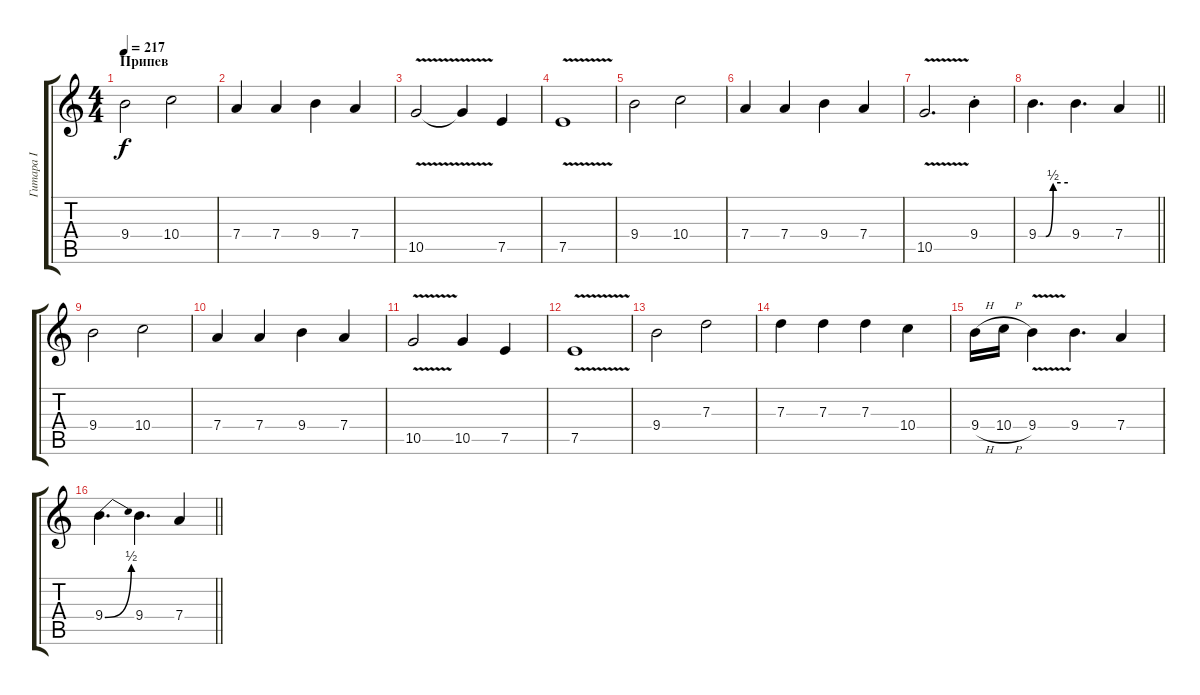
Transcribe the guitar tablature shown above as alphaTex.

\track ("Гитара I" "Гитара I") {instrument distortionguitar}
\staff {score tabs}
\tuning (E4 B3 G3 D3 A2 E2) {hide}
\ts (4 4)
\section ("" "Припев")
\tempo 217
\clef g2
\ks c
9.4.2{dy f} 10.4.2 |
7.4.4 7.4.4 9.4.4 7.4.4 |
10.5{v}.2 10.5{t}.4 7.5.4 |
7.5{v}.1 |
9.4.2 10.4.2 |
7.4.4 7.4.4 9.4.4 7.4.4 |
10.5{v}.2{d} 9.4{st}.4 |
\barLineRight lightlight
9.4{be (custom 0 0 15 0 30 2 60 2)}.4{d} 9.4.4{d} 7.4.4 |
9.4.2 10.4.2 |
7.4.4 7.4.4 9.4.4 7.4.4 |
10.5{v}.2 10.5.4 7.5.4 |
7.5{v}.1 |
9.4.2 7.3.2 |
7.3.4 7.3.4 7.3.4 10.4.4 |
9.4{h}.16 10.4{h}.16 9.4{v}.4 9.4.4{d} 7.4.4 |
\barLineRight lightlight
9.4{be (bend 0 0 60 2)}.4{d} 9.4.4{d} 7.4.4
